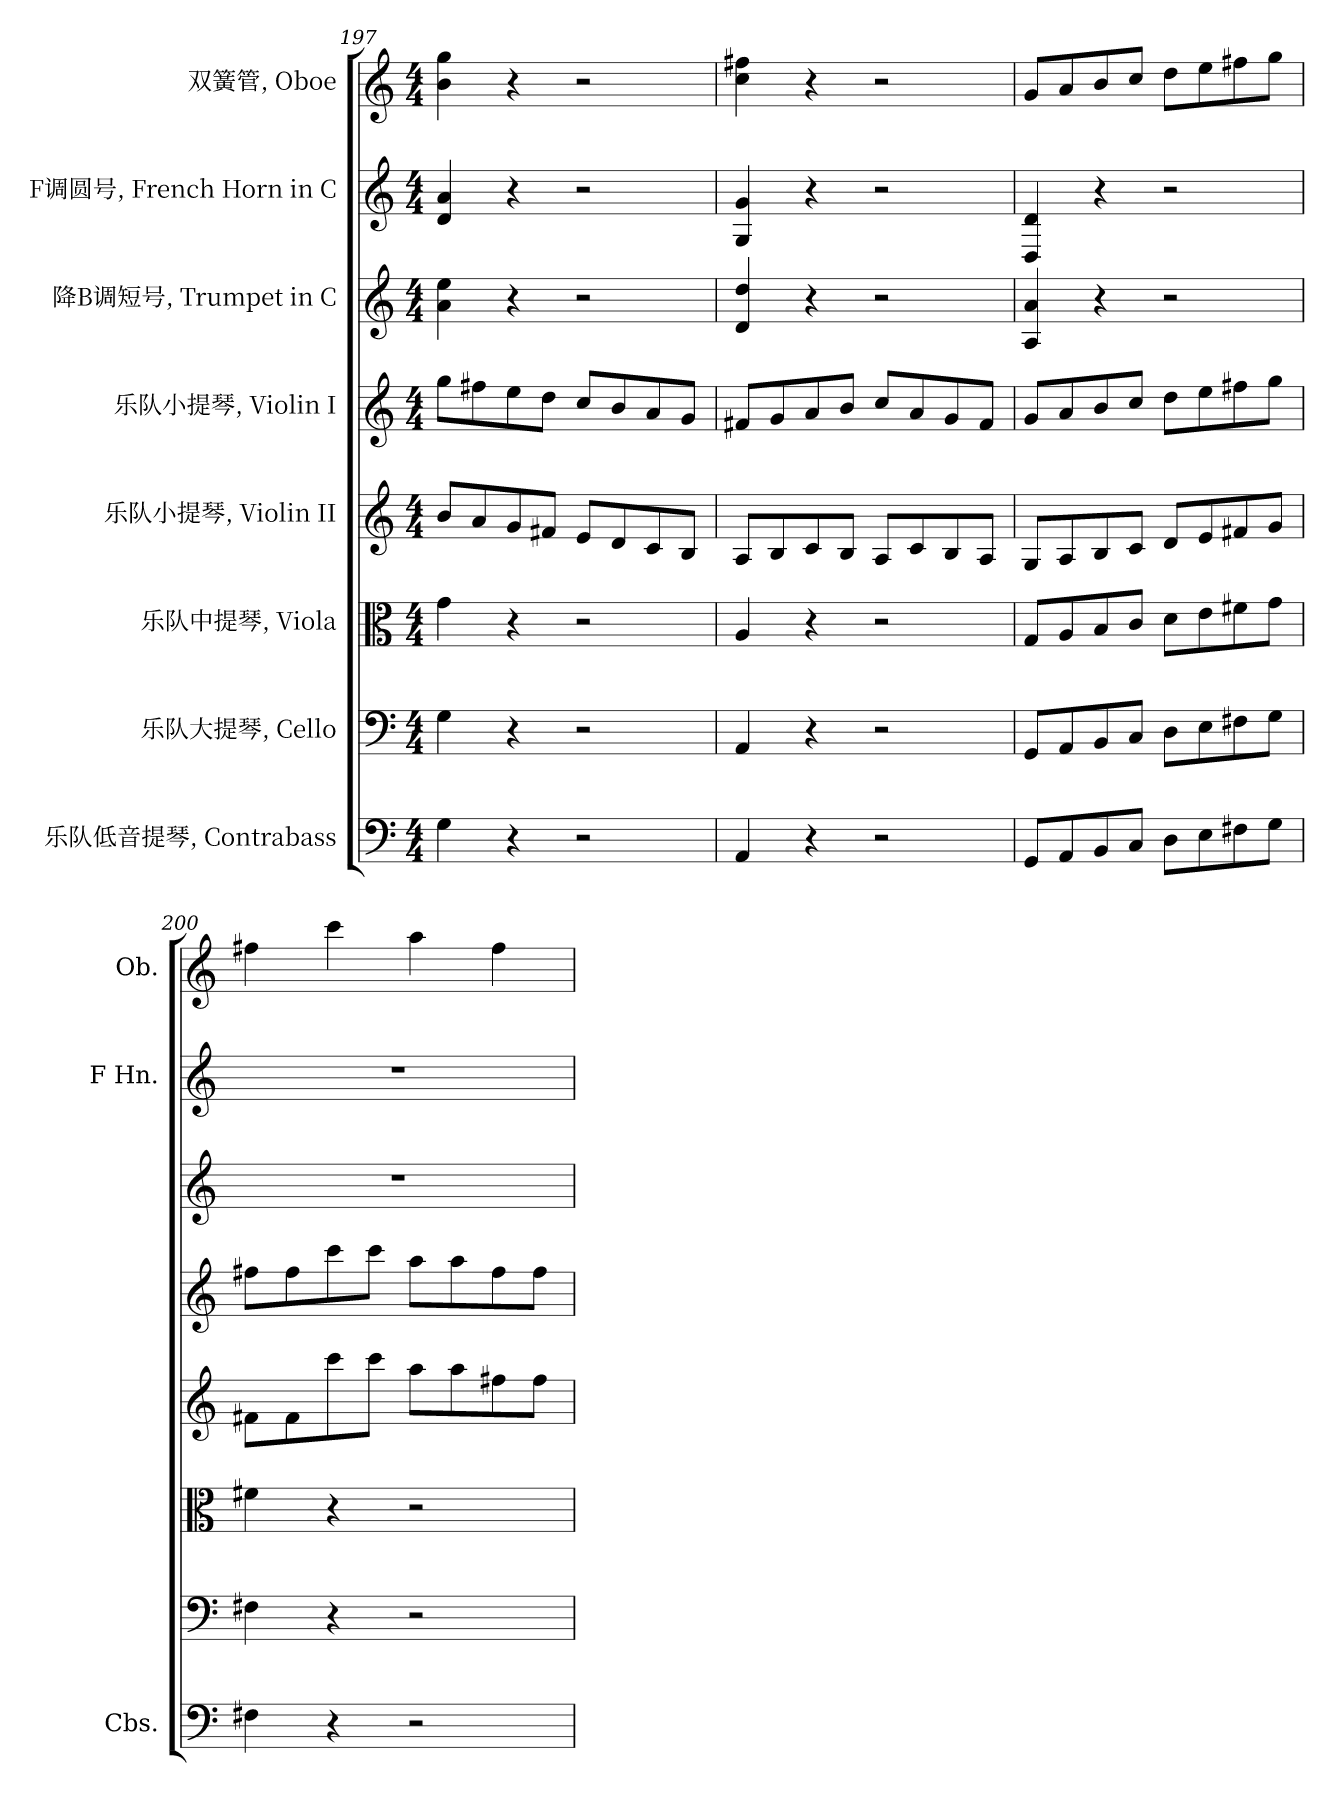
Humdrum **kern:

**kern	**kern	**kern	**kern	**kern	**kern	**kern	**kern
*part8	*part7	*part6	*part5	*part4	*part3	*part2	*part1
*staff8	*staff7	*staff6	*staff5	*staff4	*staff3	*staff2	*staff1
*I"乐队低音提琴, Contrabass	*I"乐队大提琴, Cello	*I"乐队中提琴, Viola	*I"乐队小提琴, Violin II	*I"乐队小提琴, Violin I	*I"降B调短号, Trumpet in C	*I"F调圆号, French Horn in C	*I"双簧管, Oboe
*I'Cbs.	*	*	*	*	*	*I'F Hn.	*I'Ob.
*clefF4	*clefF4	*clefC3	*clefG2	*clefG2	*clefG2	*clefG2	*clefG2
*ITrd7c12	*	*	*	*	*ITrd1c2	*ITrd4c7	*
*k[]	*k[]	*k[]	*k[]	*k[]	*k[b-e-]	*k[b-]	*k[]
*M4/4	*M4/4	*M4/4	*M4/4	*M4/4	*M4/4	*M4/4	*M4/4
=197	=197	=197	=197	=197	=197	=197	=197
4GG\	4G\	4g\	8b/L	8gg\L	4g\ 4dd\	4G/ 4d/	4b\ 4gg\
.	.	.	8a/	8ff#X\	.	.	.
4r	4r	4r	8g/	8ee\	4r	4r	4r
.	.	.	8f#X/J	8dd\J	.	.	.
2r	2r	2r	8e/L	8cc/L	2r	2r	2r
.	.	.	8d/	8b/	.	.	.
.	.	.	8c/	8a/	.	.	.
.	.	.	8B/J	8g/J	.	.	.
!!LO:PB:g=z
=198	=198	=198	=198	=198	=198	=198	=198
4AAA/	4AA/	4A/	8A/L	8f#X/L	4c/ 4cc/	4C/ 4c/	4cc\ 4ff#X\
.	.	.	8B/	8g/	.	.	.
4r	4r	4r	8c/	8a/	4r	4r	4r
.	.	.	8B/J	8b/J	.	.	.
2r	2r	2r	8A/L	8cc/L	2r	2r	2r
.	.	.	8c/	8a/	.	.	.
.	.	.	8B/	8g/	.	.	.
.	.	.	8A/J	8f#/J	.	.	.
=199	=199	=199	=199	=199	=199	=199	=199
8GGG/L	8GG/L	8G/L	8G/L	8g/L	4G/ 4g/	4GG/ 4G/	8g/L
8AAA/	8AA/	8A/	8A/	8a/	.	.	8a/
8BBB/	8BB/	8B/	8B/	8b/	4r	4r	8b/
8CC/J	8C/J	8c/J	8c/J	8cc/J	.	.	8cc/J
8DD\L	8D\L	8d\L	8d/L	8dd\L	2r	2r	8dd\L
8EE\	8E\	8e\	8e/	8ee\	.	.	8ee\
8FF#X\	8F#X\	8f#X\	8f#X/	8ff#X\	.	.	8ff#X\
8GG\J	8G\J	8g\J	8g/J	8gg\J	.	.	8gg\J
=200	=200	=200	=200	=200	=200	=200	=200
4FF#X\	4F#X\	4f#X\	8f#X\L	8ff#X\L	1r	1r	4ff#X\
.	.	.	8f#\	8ff#\	.	.	.
4r	4r	4r	8ccc\	8ccc\	.	.	4ccc\
.	.	.	8ccc\J	8ccc\J	.	.	.
2r	2r	2r	8aa\L	8aa\L	.	.	4aa\
.	.	.	8aa\	8aa\	.	.	.
.	.	.	8ff#X\	8ff#\	.	.	4ff#\
.	.	.	8ff#\J	8ff#\J	.	.	.
=	=	=	=	=	=	=	=
*-	*-	*-	*-	*-	*-	*-	*-
